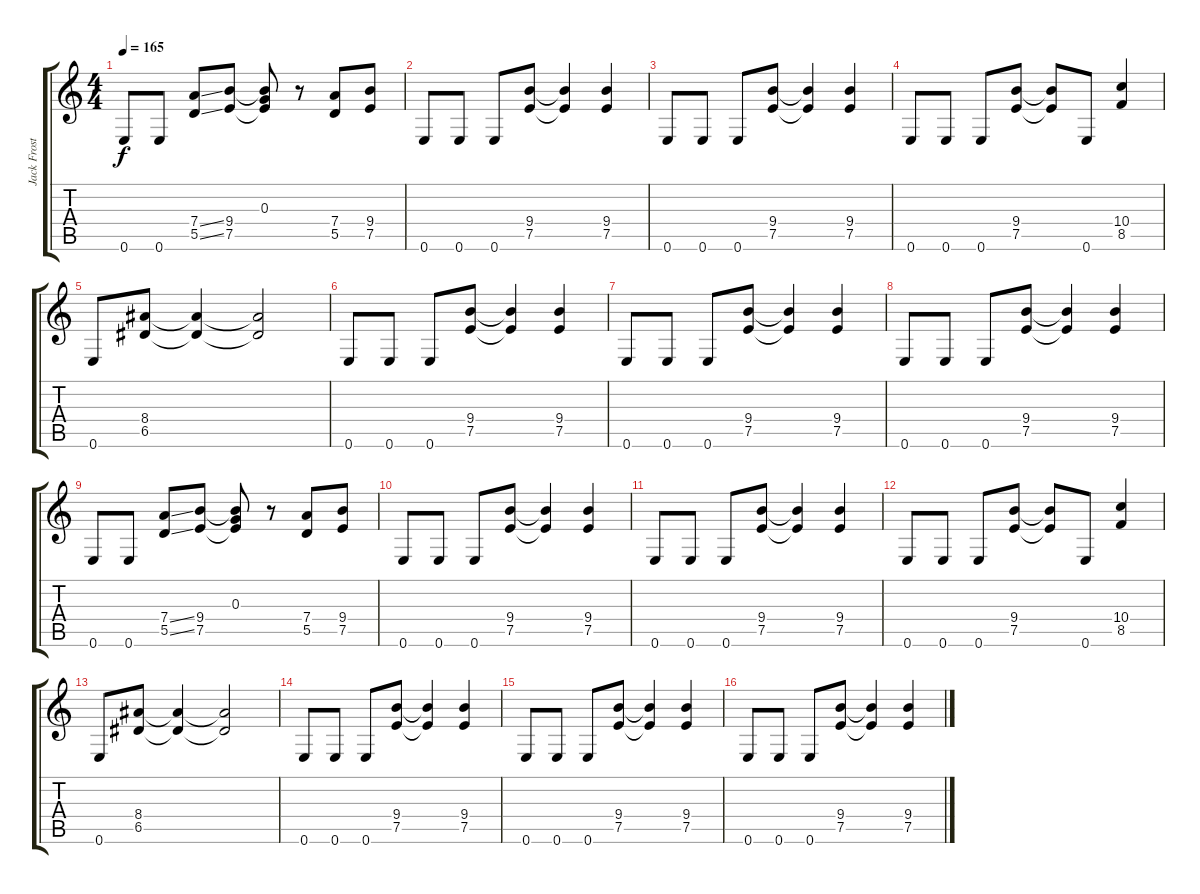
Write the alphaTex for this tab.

\track ("Jack Frost" "Jack Frost") {instrument distortionguitar}
\staff {score tabs}
\tuning (E4 B3 G3 D3 A2 E2) {hide}
\ts (4 4)
\tempo 165
\clef g2
\ks c
0.6.8{dy f} 0.6.8 (7.4{ss} 5.5{ss}).8 (9.4 7.5).8 (0.3 9.4{t} 7.5{t}).8 r.8 (7.4 5.5).8 (9.4 7.5).8 |
0.6.8 0.6.8 0.6.8 (9.4 7.5).8 (9.4{t} 7.5{t}).4 (9.4 7.5).4 |
0.6.8 0.6.8 0.6.8 (9.4 7.5).8 (9.4{t} 7.5{t}).4 (9.4 7.5).4 |
0.6.8 0.6.8 0.6.8 (9.4 7.5).8 (9.4{t} 7.5{t}).8 0.6.8 (10.4 8.5).4 |
0.6.8 (8.4 6.5).8 (8.4{t} 6.5{t}).4 (8.4{t} 6.5{t}).2 |
0.6.8 0.6.8 0.6.8 (9.4 7.5).8 (9.4{t} 7.5{t}).4 (9.4 7.5).4 |
0.6.8 0.6.8 0.6.8 (9.4 7.5).8 (9.4{t} 7.5{t}).4 (9.4 7.5).4 |
0.6.8 0.6.8 0.6.8 (9.4 7.5).8 (9.4{t} 7.5{t}).4 (9.4 7.5).4 |
0.6.8 0.6.8 (7.4{ss} 5.5{ss}).8 (9.4 7.5).8 (0.3 9.4{t} 7.5{t}).8 r.8 (7.4 5.5).8 (9.4 7.5).8 |
0.6.8 0.6.8 0.6.8 (9.4 7.5).8 (9.4{t} 7.5{t}).4 (9.4 7.5).4 |
0.6.8 0.6.8 0.6.8 (9.4 7.5).8 (9.4{t} 7.5{t}).4 (9.4 7.5).4 |
0.6.8 0.6.8 0.6.8 (9.4 7.5).8 (9.4{t} 7.5{t}).8 0.6.8 (10.4 8.5).4 |
0.6.8 (8.4 6.5).8 (8.4{t} 6.5{t}).4 (8.4{t} 6.5{t}).2 |
0.6.8 0.6.8 0.6.8 (9.4 7.5).8 (9.4{t} 7.5{t}).4 (9.4 7.5).4 |
0.6.8 0.6.8 0.6.8 (9.4 7.5).8 (9.4{t} 7.5{t}).4 (9.4 7.5).4 |
0.6.8 0.6.8 0.6.8 (9.4 7.5).8 (9.4{t} 7.5{t}).4 (9.4 7.5).4
